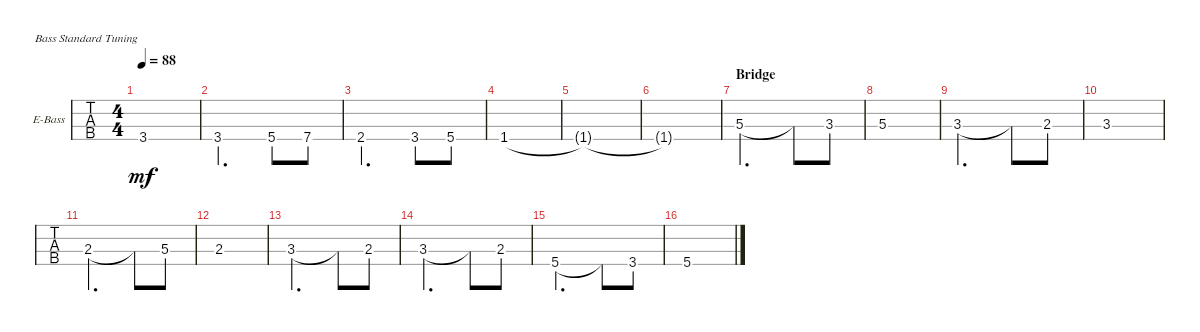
\defaultSystemsLayout 4
\bracketExtendMode groupsimilarinstruments
\firstSystemTrackNameOrientation horizontal
\otherSystemsTrackNameOrientation horizontal
\track ("Bass" "E-Bass") {instrument electricbassfinger}
\staff {tabs}
\tuning (G2 D2 A1 E1)
\ts (4 4)
\tempo 88
\clef f4
\ks c
3.4.1{dy mf} |
3.4.2{d} 5.4.8 7.4.8 |
2.4.2{d} 3.4.8 5.4.8 |
1.4.1 |
1.4{t}.1 |
1.4{t}.1 |
\section ("" "Bridge")
5.3.2{d} 5.3{t}.8 3.3.8 |
5.3.1 |
3.3.2{d} 3.3{t}.8 2.3.8 |
3.3.1 |
2.3.2{d} 2.3{t}.8 5.3.8 |
2.3.1 |
3.3.2{d} 3.3{t}.8 2.3.8 |
3.3.2{d} 3.3{t}.8 2.3.8 |
5.4.2{d} 5.4{t}.8 3.4.8 |
5.4.1
